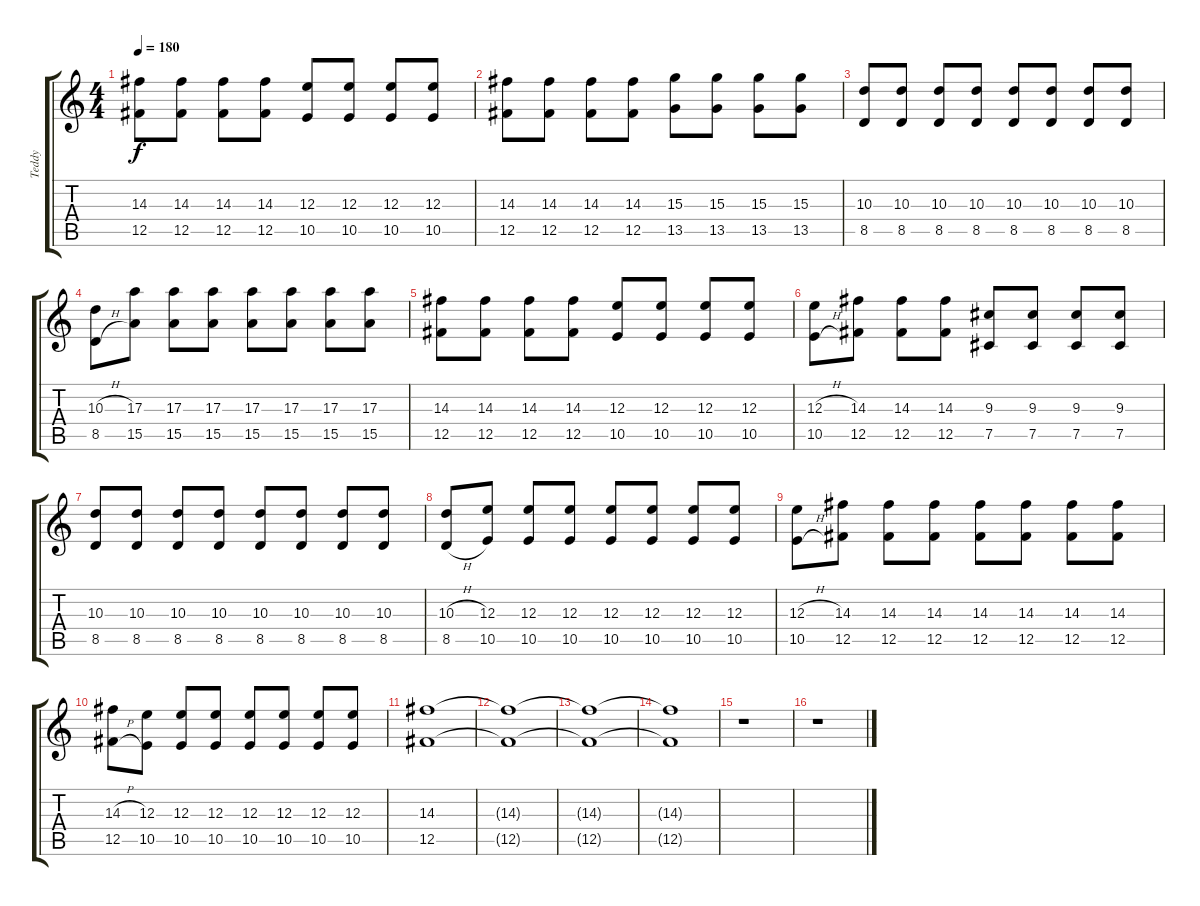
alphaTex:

\track ("Teddy" "Teddy") {instrument distortionguitar}
\staff {score tabs}
\tuning (Db4 Ab3 E3 B2 Gb2 B1) {hide}
\ts (4 4)
\tempo 180
\clef g2
\ks c
(14.3 12.5).8{dy f} (14.3 12.5).8 (14.3 12.5).8 (14.3 12.5).8 (12.3 10.5).8 (12.3 10.5).8 (12.3 10.5).8 (12.3 10.5).8 |
(14.3 12.5).8 (14.3 12.5).8 (14.3 12.5).8 (14.3 12.5).8 (15.3 13.5).8 (15.3 13.5).8 (15.3 13.5).8 (15.3 13.5).8 |
(10.3 8.5).8 (10.3 8.5).8 (10.3 8.5).8 (10.3 8.5).8 (10.3 8.5).8 (10.3 8.5).8 (10.3 8.5).8 (10.3 8.5).8 |
(10.3{h} 8.5{h}).8 (17.3 15.5).8 (17.3 15.5).8 (17.3 15.5).8 (17.3 15.5).8 (17.3 15.5).8 (17.3 15.5).8 (17.3 15.5).8 |
(14.3 12.5).8 (14.3 12.5).8 (14.3 12.5).8 (14.3 12.5).8 (12.3 10.5).8 (12.3 10.5).8 (12.3 10.5).8 (12.3 10.5).8 |
(12.3{h} 10.5{h}).8 (14.3 12.5).8 (14.3 12.5).8 (14.3 12.5).8 (9.3 7.5).8 (9.3 7.5).8 (9.3 7.5).8 (9.3 7.5).8 |
(10.3 8.5).8 (10.3 8.5).8 (10.3 8.5).8 (10.3 8.5).8 (10.3 8.5).8 (10.3 8.5).8 (10.3 8.5).8 (10.3 8.5).8 |
(10.3{h} 8.5{h}).8 (12.3 10.5).8 (12.3 10.5).8 (12.3 10.5).8 (12.3 10.5).8 (12.3 10.5).8 (12.3 10.5).8 (12.3 10.5).8 |
(12.3{h} 10.5{h}).8 (14.3 12.5).8 (14.3 12.5).8 (14.3 12.5).8 (14.3 12.5).8 (14.3 12.5).8 (14.3 12.5).8 (14.3 12.5).8 |
(14.3{h} 12.5{h}).8 (12.3 10.5).8 (12.3 10.5).8 (12.3 10.5).8 (12.3 10.5).8 (12.3 10.5).8 (12.3 10.5).8 (12.3 10.5).8 |
(14.3 12.5).1{volume 0} |
(14.3{t} 12.5{t}).1 |
(14.3{t} 12.5{t}).1 |
(14.3{t} 12.5{t}).1 |
r.1 |
r.1
